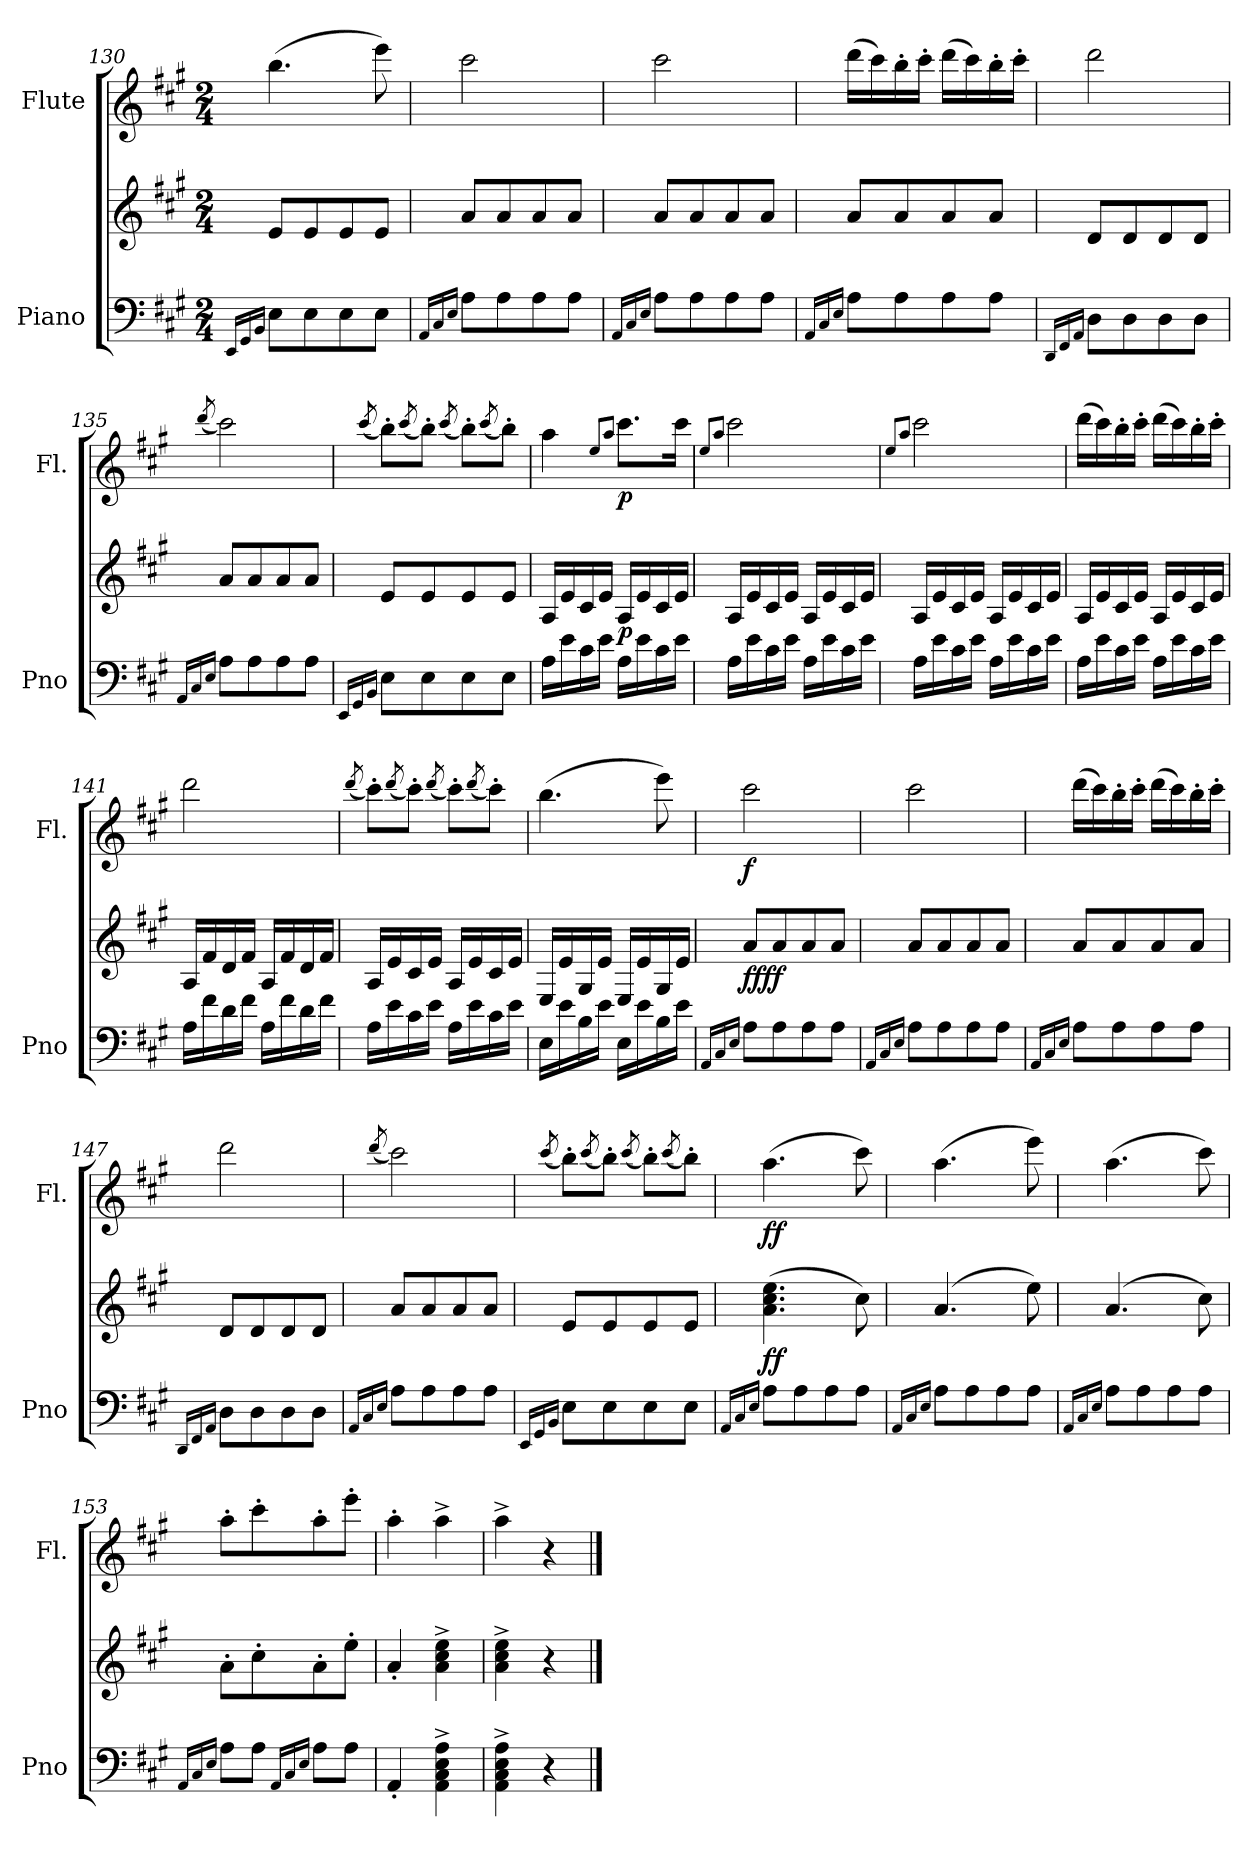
**kern	**kern	**dynam	**kern	**dynam
*part2	*part2	*part2	*part1	*part1
*staff3	*staff2	*staff2/3	*staff1	*staff1
*I"Piano	*	*	*I"Flute	*
*I'Pno	*	*	*I'Fl.	*
*clefF4	*clefG2	*	*clefG2	*
*k[f#c#g#]	*k[f#c#g#]	*	*k[f#c#g#]	*
*M2/4	*M2/4	*	*M2/4	*
=130	=130	=130	=130	=130
16qEE/LL	.	.	.	.
16qGG#/	.	.	.	.
16qBB/JJ	.	.	.	.
8E\L	8e/L	.	(>4.bb\	.
8E\	8e/	.	.	.
8E\	8e/	.	.	.
8E\J	8e/J	.	8eee\)	.
=131	=131	=131	=131	=131
16qAA/LL	.	.	.	.
16qC#/	.	.	.	.
16qE/JJ	.	.	.	.
8A\L	8a/L	.	2ccc#\	.
8A\	8a/	.	.	.
8A\	8a/	.	.	.
8A\J	8a/J	.	.	.
=132	=132	=132	=132	=132
16qAA/LL	.	.	.	.
16qC#/	.	.	.	.
16qE/JJ	.	.	.	.
8A\L	8a/L	.	2ccc#\	.
8A\	8a/	.	.	.
8A\	8a/	.	.	.
8A\J	8a/J	.	.	.
!!LO:LB:g=z
=133	=133	=133	=133	=133
16qAA/LL	.	.	.	.
16qC#/	.	.	.	.
16qE/JJ	.	.	.	.
8A\L	8a/L	.	(>16ddd\LL	.
.	.	.	16ccc#\)	.
8A\	8a/	.	16bb'\	.
.	.	.	16ccc#'\JJ	.
8A\	8a/	.	(>16ddd\LL	.
.	.	.	16ccc#\)	.
8A\J	8a/J	.	16bb'\	.
.	.	.	16ccc#'\JJ	.
=134	=134	=134	=134	=134
16qDD/LL	.	.	.	.
16qFF#/	.	.	.	.
16qAA/JJ	.	.	.	.
8D\L	8d/L	.	2ddd\	.
8D\	8d/	.	.	.
8D\	8d/	.	.	.
8D\J	8d/J	.	.	.
=135	=135	=135	=135	=135
16qAA/LL	.	.	.	.
16qC#/	.	.	.	.
16qE/JJ	.	.	(<8qddd/	.
8A\L	8a/L	.	2ccc#\)	.
8A\	8a/	.	.	.
8A\	8a/	.	.	.
8A\J	8a/J	.	.	.
=136	=136	=136	=136	=136
16qEE/LL	.	.	.	.
16qGG#/	.	.	.	.
16qBB/JJ	.	.	(<8qccc#/	.
8E\L	8e/L	.	8bb'\L)	.
.	.	.	(<8qccc#/	.
8E\	8e/	.	8bb'\J)	.
.	.	.	(<8qccc#/	.
8E\	8e/	.	8bb'\L)	.
.	.	.	(<8qccc#/	.
8E\J	8e/J	.	8bb'\J)	.
=137	=137	=137	=137	=137
16A\LL	16A/LL	.	4aa\	.
16e\	16e/	.	.	.
16c#\	16c#/	.	.	.
16e\JJ	16e/JJ	.	.	.
.	.	.	8qee/L	.
.	.	.	8qaa/J	.
!	!	!LO:DY:b	!	!LO:DY:b
16A\LL	16A/LL	p	8.ccc#\L	p
16e\	16e/	.	.	.
16c#\	16c#/	.	.	.
16e\JJ	16e/JJ	.	16ccc#\Jk	.
=138	=138	=138	=138	=138
.	.	.	8qee/L	.
.	.	.	8qaa/J	.
16A\LL	16A/LL	.	2ccc#\	.
16e\	16e/	.	.	.
16c#\	16c#/	.	.	.
16e\JJ	16e/JJ	.	.	.
16A\LL	16A/LL	.	.	.
16e\	16e/	.	.	.
16c#\	16c#/	.	.	.
16e\JJ	16e/JJ	.	.	.
!!LO:LB:g=z
=139	=139	=139	=139	=139
.	.	.	8qee/L	.
.	.	.	8qaa/J	.
16A\LL	16A/LL	.	2ccc#\	.
16e\	16e/	.	.	.
16c#\	16c#/	.	.	.
16e\JJ	16e/JJ	.	.	.
16A\LL	16A/LL	.	.	.
16e\	16e/	.	.	.
16c#\	16c#/	.	.	.
16e\JJ	16e/JJ	.	.	.
=140	=140	=140	=140	=140
16A\LL	16A/LL	.	(>16ddd\LL	.
16e\	16e/	.	16ccc#\)	.
16c#\	16c#/	.	16bb'\	.
16e\JJ	16e/JJ	.	16ccc#'\JJ	.
16A\LL	16A/LL	.	(>16ddd\LL	.
16e\	16e/	.	16ccc#\)	.
16c#\	16c#/	.	16bb'\	.
16e\JJ	16e/JJ	.	16ccc#'\JJ	.
=141	=141	=141	=141	=141
16A\LL	16A/LL	.	2ddd\	.
16f#\	16f#/	.	.	.
16d\	16d/	.	.	.
16f#\JJ	16f#/JJ	.	.	.
16A\LL	16A/LL	.	.	.
16f#\	16f#/	.	.	.
16d\	16d/	.	.	.
16f#\JJ	16f#/JJ	.	.	.
=142	=142	=142	=142	=142
.	.	.	(<8qddd/	.
16A\LL	16A/LL	.	8ccc#'\L)	.
16e\	16e/	.	.	.
.	.	.	(<8qddd/	.
16c#\	16c#/	.	8ccc#'\J)	.
16e\JJ	16e/JJ	.	.	.
.	.	.	(<8qddd/	.
16A\LL	16A/LL	.	8ccc#'\L)	.
16e\	16e/	.	.	.
.	.	.	(<8qddd/	.
16c#\	16c#/	.	8ccc#'\J)	.
16e\JJ	16e/JJ	.	.	.
=143	=143	=143	=143	=143
16E\LL	16E/LL	.	(>4.bb\	.
16e\	16e/	.	.	.
16B\	16G#/	.	.	.
16e\JJ	16e/JJ	.	.	.
16E\LL	16E/LL	.	.	.
16e\	16e/	.	.	.
16B\	16G#/	.	8eee\)	.
16e\JJ	16e/JJ	.	.	.
=144	=144	=144	=144	=144
16qAA/LL	.	.	.	.
16qC#/	.	.	.	.
16qE/JJ	.	.	.	.
!	!	!LO:DY:b	!	!
!	!	!LO:DY:n=1:b	!	!
!	!	!LO:DY:n=2:b	!	!
!	!	!LO:DY:n=3:b	!	!LO:DY:b
8A\L	8a/L	f f f f	2ccc#\	f
8A\	8a/	.	.	.
8A\	8a/	.	.	.
8A\J	8a/J	.	.	.
!!LO:PB:g=z
=145	=145	=145	=145	=145
16qAA/LL	.	.	.	.
16qC#/	.	.	.	.
16qE/JJ	.	.	.	.
8A\L	8a/L	.	2ccc#\	.
8A\	8a/	.	.	.
8A\	8a/	.	.	.
8A\J	8a/J	.	.	.
=146	=146	=146	=146	=146
16qAA/LL	.	.	.	.
16qC#/	.	.	.	.
16qE/JJ	.	.	.	.
8A\L	8a/L	.	(>16ddd\LL	.
.	.	.	16ccc#\)	.
8A\	8a/	.	16bb'\	.
.	.	.	16ccc#'\JJ	.
8A\	8a/	.	(>16ddd\LL	.
.	.	.	16ccc#\)	.
8A\J	8a/J	.	16bb'\	.
.	.	.	16ccc#'\JJ	.
=147	=147	=147	=147	=147
16qDD/LL	.	.	.	.
16qFF#/	.	.	.	.
16qAA/JJ	.	.	.	.
8D\L	8d/L	.	2ddd\	.
8D\	8d/	.	.	.
8D\	8d/	.	.	.
8D\J	8d/J	.	.	.
=148	=148	=148	=148	=148
16qAA/LL	.	.	.	.
16qC#/	.	.	.	.
16qE/JJ	.	.	(<8qddd/	.
8A\L	8a/L	.	2ccc#\)	.
8A\	8a/	.	.	.
8A\	8a/	.	.	.
8A\J	8a/J	.	.	.
=149	=149	=149	=149	=149
16qEE/LL	.	.	.	.
16qGG#/	.	.	.	.
16qBB/JJ	.	.	(<8qccc#/	.
8E\L	8e/L	.	8bb'\L)	.
.	.	.	(<8qccc#/	.
8E\	8e/	.	8bb'\J)	.
.	.	.	(<8qccc#/	.
8E\	8e/	.	8bb'\L)	.
.	.	.	(<8qccc#/	.
8E\J	8e/J	.	8bb'\J)	.
=150	=150	=150	=150	=150
16qAA/LL	.	.	.	.
16qC#/	.	.	.	.
16qE/JJ	.	.	.	.
!	!	!LO:DY:b	!	!LO:DY:b
8A\L	(>4.a\ 4.cc#\ 4.ee\	ff	(>4.aa\	ff
8A\	.	.	.	.
8A\	.	.	.	.
8A\J	8cc#\)	.	8ccc#\)	.
=151	=151	=151	=151	=151
16qAA/LL	.	.	.	.
16qC#/	.	.	.	.
16qE/JJ	.	.	.	.
8A\L	(>4.a/	.	(>4.aa\	.
8A\	.	.	.	.
8A\	.	.	.	.
8A\J	8ee\)	.	8eee\)	.
!!LO:LB:g=z
=152	=152	=152	=152	=152
16qAA/LL	.	.	.	.
16qC#/	.	.	.	.
16qE/JJ	.	.	.	.
8A\L	(>4.a/	.	(>4.aa\	.
8A\	.	.	.	.
8A\	.	.	.	.
8A\J	8cc#\)	.	8ccc#\)	.
=153	=153	=153	=153	=153
16qAA/LL	.	.	.	.
16qC#/	.	.	.	.
16qE/JJ	.	.	.	.
8A\L	8a'\L	.	8aa'\L	.
8A\J	8cc#'\	.	8ccc#'\	.
16qAA/LL	.	.	.	.
16qC#/	.	.	.	.
16qE/JJ	.	.	.	.
8A\L	8a'\	.	8aa'\	.
8A\J	8ee'\J	.	8eee'\J	.
=154	=154	=154	=154	=154
4AA'/	4a'/	.	4aa'\	.
4AA\^ 4C#\^ 4E\^ 4A\^	4a\^ 4cc#\^ 4ee\^	.	4aa^\	.
=155	=155	=155	=155	=155
4AA\^ 4C#\^ 4E\^ 4A\^	4a\^ 4cc#\^ 4ee\^	.	4aa^\	.
4r	4r	.	4r	.
==	==	==	==	==
*-	*-	*-	*-	*-
